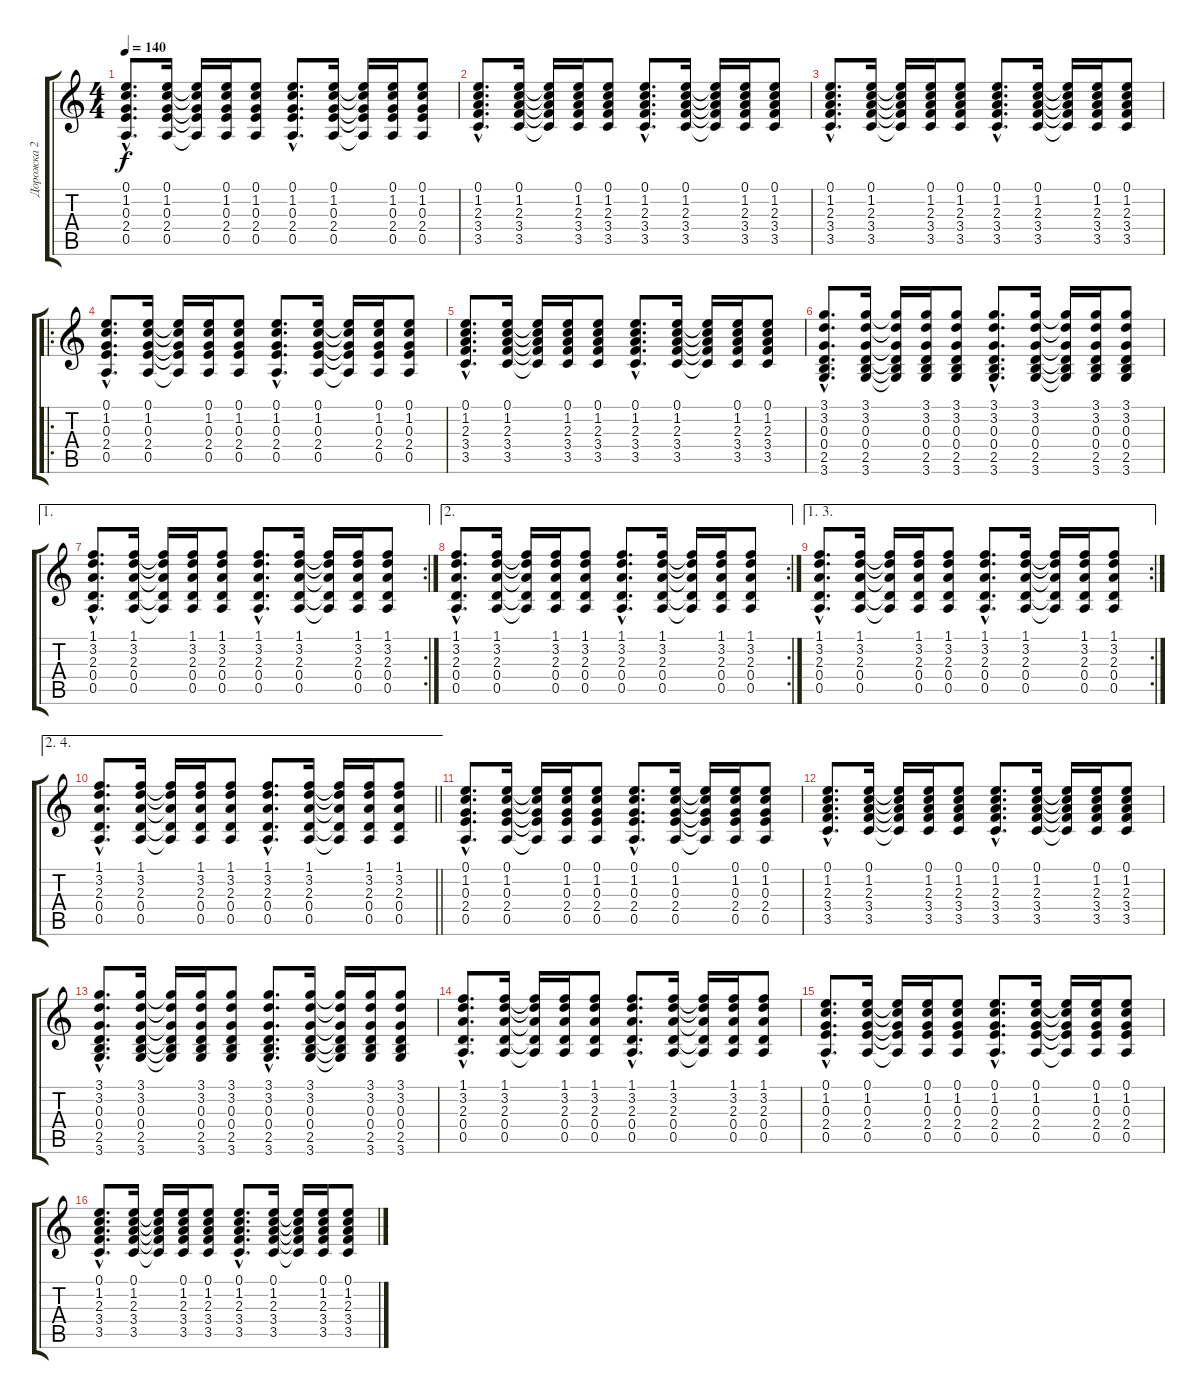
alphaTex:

\track ("Дорожка 2" "Дорожка 2") {instrument acousticguitarsteel}
\staff {score tabs}
\tuning (E4 B3 G3 D3 A2 E2) {hide}
\ts (4 4)
\tempo 140
\clef g2
\ks c
(0.1{hac} 1.2{hac} 0.3{hac} 2.4{hac} 0.5{hac}).8{d dy f} (0.1 1.2 0.3 2.4 0.5).16 (0.1{t} 1.2{t} 0.3{t} 2.4{t} 0.5{t}).16 (0.1 1.2 0.3 2.4 0.5).16 (0.1 1.2 0.3 2.4 0.5).8 (0.1{hac} 1.2{hac} 0.3{hac} 2.4{hac} 0.5{hac}).8{d} (0.1 1.2 0.3 2.4 0.5).16 (0.1{t} 1.2{t} 0.3{t} 2.4{t} 0.5{t}).16 (0.1 1.2 0.3 2.4 0.5).16 (0.1 1.2 0.3 2.4 0.5).8 |
(0.1{hac} 1.2{hac} 2.3{hac} 3.4{hac} 3.5{hac}).8{d} (0.1 1.2 2.3 3.4 3.5).16 (0.1{t} 1.2{t} 2.3{t} 3.4{t} 3.5{t}).16 (0.1 1.2 2.3 3.4 3.5).16 (0.1 1.2 2.3 3.4 3.5).8 (0.1{hac} 1.2{hac} 2.3{hac} 3.4{hac} 3.5{hac}).8{d} (0.1 1.2 2.3 3.4 3.5).16 (0.1{t} 1.2{t} 2.3{t} 3.4{t} 3.5{t}).16 (0.1 1.2 2.3 3.4 3.5).16 (0.1 1.2 2.3 3.4 3.5).8 |
(0.1{hac} 1.2{hac} 2.3{hac} 3.4{hac} 3.5{hac}).8{d} (0.1 1.2 2.3 3.4 3.5).16 (0.1{t} 1.2{t} 2.3{t} 3.4{t} 3.5{t}).16 (0.1 1.2 2.3 3.4 3.5).16 (0.1 1.2 2.3 3.4 3.5).8 (0.1{hac} 1.2{hac} 2.3{hac} 3.4{hac} 3.5{hac}).8{d} (0.1 1.2 2.3 3.4 3.5).16 (0.1{t} 1.2{t} 2.3{t} 3.4{t} 3.5{t}).16 (0.1 1.2 2.3 3.4 3.5).16 (0.1 1.2 2.3 3.4 3.5).8 |
\ro
(0.1{hac} 1.2{hac} 0.3{hac} 2.4{hac} 0.5{hac}).8{d} (0.1 1.2 0.3 2.4 0.5).16 (0.1{t} 1.2{t} 0.3{t} 2.4{t} 0.5{t}).16 (0.1 1.2 0.3 2.4 0.5).16 (0.1 1.2 0.3 2.4 0.5).8 (0.1{hac} 1.2{hac} 0.3{hac} 2.4{hac} 0.5{hac}).8{d} (0.1 1.2 0.3 2.4 0.5).16 (0.1{t} 1.2{t} 0.3{t} 2.4{t} 0.5{t}).16 (0.1 1.2 0.3 2.4 0.5).16 (0.1 1.2 0.3 2.4 0.5).8 |
(0.1{hac} 1.2{hac} 2.3{hac} 3.4{hac} 3.5{hac}).8{d} (0.1 1.2 2.3 3.4 3.5).16 (0.1{t} 1.2{t} 2.3{t} 3.4{t} 3.5{t}).16 (0.1 1.2 2.3 3.4 3.5).16 (0.1 1.2 2.3 3.4 3.5).8 (0.1{hac} 1.2{hac} 2.3{hac} 3.4{hac} 3.5{hac}).8{d} (0.1 1.2 2.3 3.4 3.5).16 (0.1{t} 1.2{t} 2.3{t} 3.4{t} 3.5{t}).16 (0.1 1.2 2.3 3.4 3.5).16 (0.1 1.2 2.3 3.4 3.5).8 |
(3.1{hac} 3.2{hac} 0.3{hac} 0.4{hac} 2.5{hac} 3.6{hac}).8{d} (3.1 3.2 0.3 0.4 2.5 3.6).16 (3.1{t} 3.2{t} 0.3{t} 0.4{t} 2.5{t} 3.6{t}).16 (3.1 3.2 0.3 0.4 2.5 3.6).16 (3.1 3.2 0.3 0.4 2.5 3.6).8 (3.1{hac} 3.2{hac} 0.3{hac} 0.4{hac} 2.5{hac} 3.6{hac}).8{d} (3.1 3.2 0.3 0.4 2.5 3.6).16 (3.1{t} 3.2{t} 0.3{t} 0.4{t} 2.5{t} 3.6{t}).16 (3.1 3.2 0.3 0.4 2.5 3.6).16 (3.1 3.2 0.3 0.4 2.5 3.6).8 |
\ae 1
\rc 2
(1.1{hac} 3.2{hac} 2.3{hac} 0.4{hac} 0.5{hac}).8{d} (1.1 3.2 2.3 0.4 0.5).16 (1.1{t} 3.2{t} 2.3{t} 0.4{t} 0.5{t}).16 (1.1 3.2 2.3 0.4 0.5).16 (1.1 3.2 2.3 0.4 0.5).8 (1.1{hac} 3.2{hac} 2.3{hac} 0.4{hac} 0.5{hac}).8{d} (1.1 3.2 2.3 0.4 0.5).16 (1.1{t} 3.2{t} 2.3{t} 0.4{t} 0.5{t}).16 (1.1 3.2 2.3 0.4 0.5).16 (1.1 3.2 2.3 0.4 0.5).8 |
\ae 2
\rc 2
(1.1{hac} 3.2{hac} 2.3{hac} 0.4{hac} 0.5{hac}).8{d} (1.1 3.2 2.3 0.4 0.5).16 (1.1{t} 3.2{t} 2.3{t} 0.4{t} 0.5{t}).16 (1.1 3.2 2.3 0.4 0.5).16 (1.1 3.2 2.3 0.4 0.5).8 (1.1{hac} 3.2{hac} 2.3{hac} 0.4{hac} 0.5{hac}).8{d} (1.1 3.2 2.3 0.4 0.5).16 (1.1{t} 3.2{t} 2.3{t} 0.4{t} 0.5{t}).16 (1.1 3.2 2.3 0.4 0.5).16 (1.1 3.2 2.3 0.4 0.5).8 |
\ae (1 3)
\rc 2
(1.1{hac} 3.2{hac} 2.3{hac} 0.4{hac} 0.5{hac}).8{d} (1.1 3.2 2.3 0.4 0.5).16 (1.1{t} 3.2{t} 2.3{t} 0.4{t} 0.5{t}).16 (1.1 3.2 2.3 0.4 0.5).16 (1.1 3.2 2.3 0.4 0.5).8 (1.1{hac} 3.2{hac} 2.3{hac} 0.4{hac} 0.5{hac}).8{d} (1.1 3.2 2.3 0.4 0.5).16 (1.1{t} 3.2{t} 2.3{t} 0.4{t} 0.5{t}).16 (1.1 3.2 2.3 0.4 0.5).16 (1.1 3.2 2.3 0.4 0.5).8 |
\ae (2 4)
\barLineRight lightlight
(1.1{hac} 3.2{hac} 2.3{hac} 0.4{hac} 0.5{hac}).8{d} (1.1 3.2 2.3 0.4 0.5).16 (1.1{t} 3.2{t} 2.3{t} 0.4{t} 0.5{t}).16 (1.1 3.2 2.3 0.4 0.5).16 (1.1 3.2 2.3 0.4 0.5).8 (1.1{hac} 3.2{hac} 2.3{hac} 0.4{hac} 0.5{hac}).8{d} (1.1 3.2 2.3 0.4 0.5).16 (1.1{t} 3.2{t} 2.3{t} 0.4{t} 0.5{t}).16 (1.1 3.2 2.3 0.4 0.5).16 (1.1 3.2 2.3 0.4 0.5).8 |
(0.1{hac} 1.2{hac} 0.3{hac} 2.4{hac} 0.5{hac}).8{d} (0.1 1.2 0.3 2.4 0.5).16 (0.1{t} 1.2{t} 0.3{t} 2.4{t} 0.5{t}).16 (0.1 1.2 0.3 2.4 0.5).16 (0.1 1.2 0.3 2.4 0.5).8 (0.1{hac} 1.2{hac} 0.3{hac} 2.4{hac} 0.5{hac}).8{d} (0.1 1.2 0.3 2.4 0.5).16 (0.1{t} 1.2{t} 0.3{t} 2.4{t} 0.5{t}).16 (0.1 1.2 0.3 2.4 0.5).16 (0.1 1.2 0.3 2.4 0.5).8 |
(0.1{hac} 1.2{hac} 2.3{hac} 3.4{hac} 3.5{hac}).8{d} (0.1 1.2 2.3 3.4 3.5).16 (0.1{t} 1.2{t} 2.3{t} 3.4{t} 3.5{t}).16 (0.1 1.2 2.3 3.4 3.5).16 (0.1 1.2 2.3 3.4 3.5).8 (0.1{hac} 1.2{hac} 2.3{hac} 3.4{hac} 3.5{hac}).8{d} (0.1 1.2 2.3 3.4 3.5).16 (0.1{t} 1.2{t} 2.3{t} 3.4{t} 3.5{t}).16 (0.1 1.2 2.3 3.4 3.5).16 (0.1 1.2 2.3 3.4 3.5).8 |
(3.1{hac} 3.2{hac} 0.3{hac} 0.4{hac} 2.5{hac} 3.6{hac}).8{d} (3.1 3.2 0.3 0.4 2.5 3.6).16 (3.1{t} 3.2{t} 0.3{t} 0.4{t} 2.5{t} 3.6{t}).16 (3.1 3.2 0.3 0.4 2.5 3.6).16 (3.1 3.2 0.3 0.4 2.5 3.6).8 (3.1{hac} 3.2{hac} 0.3{hac} 0.4{hac} 2.5{hac} 3.6{hac}).8{d} (3.1 3.2 0.3 0.4 2.5 3.6).16 (3.1{t} 3.2{t} 0.3{t} 0.4{t} 2.5{t} 3.6{t}).16 (3.1 3.2 0.3 0.4 2.5 3.6).16 (3.1 3.2 0.3 0.4 2.5 3.6).8 |
(1.1{hac} 3.2{hac} 2.3{hac} 0.4{hac} 0.5{hac}).8{d} (1.1 3.2 2.3 0.4 0.5).16 (1.1{t} 3.2{t} 2.3{t} 0.4{t} 0.5{t}).16 (1.1 3.2 2.3 0.4 0.5).16 (1.1 3.2 2.3 0.4 0.5).8 (1.1{hac} 3.2{hac} 2.3{hac} 0.4{hac} 0.5{hac}).8{d} (1.1 3.2 2.3 0.4 0.5).16 (1.1{t} 3.2{t} 2.3{t} 0.4{t} 0.5{t}).16 (1.1 3.2 2.3 0.4 0.5).16 (1.1 3.2 2.3 0.4 0.5).8 |
(0.1{hac} 1.2{hac} 0.3{hac} 2.4{hac} 0.5{hac}).8{d} (0.1 1.2 0.3 2.4 0.5).16 (0.1{t} 1.2{t} 0.3{t} 2.4{t} 0.5{t}).16 (0.1 1.2 0.3 2.4 0.5).16 (0.1 1.2 0.3 2.4 0.5).8 (0.1{hac} 1.2{hac} 0.3{hac} 2.4{hac} 0.5{hac}).8{d} (0.1 1.2 0.3 2.4 0.5).16 (0.1{t} 1.2{t} 0.3{t} 2.4{t} 0.5{t}).16 (0.1 1.2 0.3 2.4 0.5).16 (0.1 1.2 0.3 2.4 0.5).8 |
(0.1{hac} 1.2{hac} 2.3{hac} 3.4{hac} 3.5{hac}).8{d} (0.1 1.2 2.3 3.4 3.5).16 (0.1{t} 1.2{t} 2.3{t} 3.4{t} 3.5{t}).16 (0.1 1.2 2.3 3.4 3.5).16 (0.1 1.2 2.3 3.4 3.5).8 (0.1{hac} 1.2{hac} 2.3{hac} 3.4{hac} 3.5{hac}).8{d} (0.1 1.2 2.3 3.4 3.5).16 (0.1{t} 1.2{t} 2.3{t} 3.4{t} 3.5{t}).16 (0.1 1.2 2.3 3.4 3.5).16 (0.1 1.2 2.3 3.4 3.5).8
